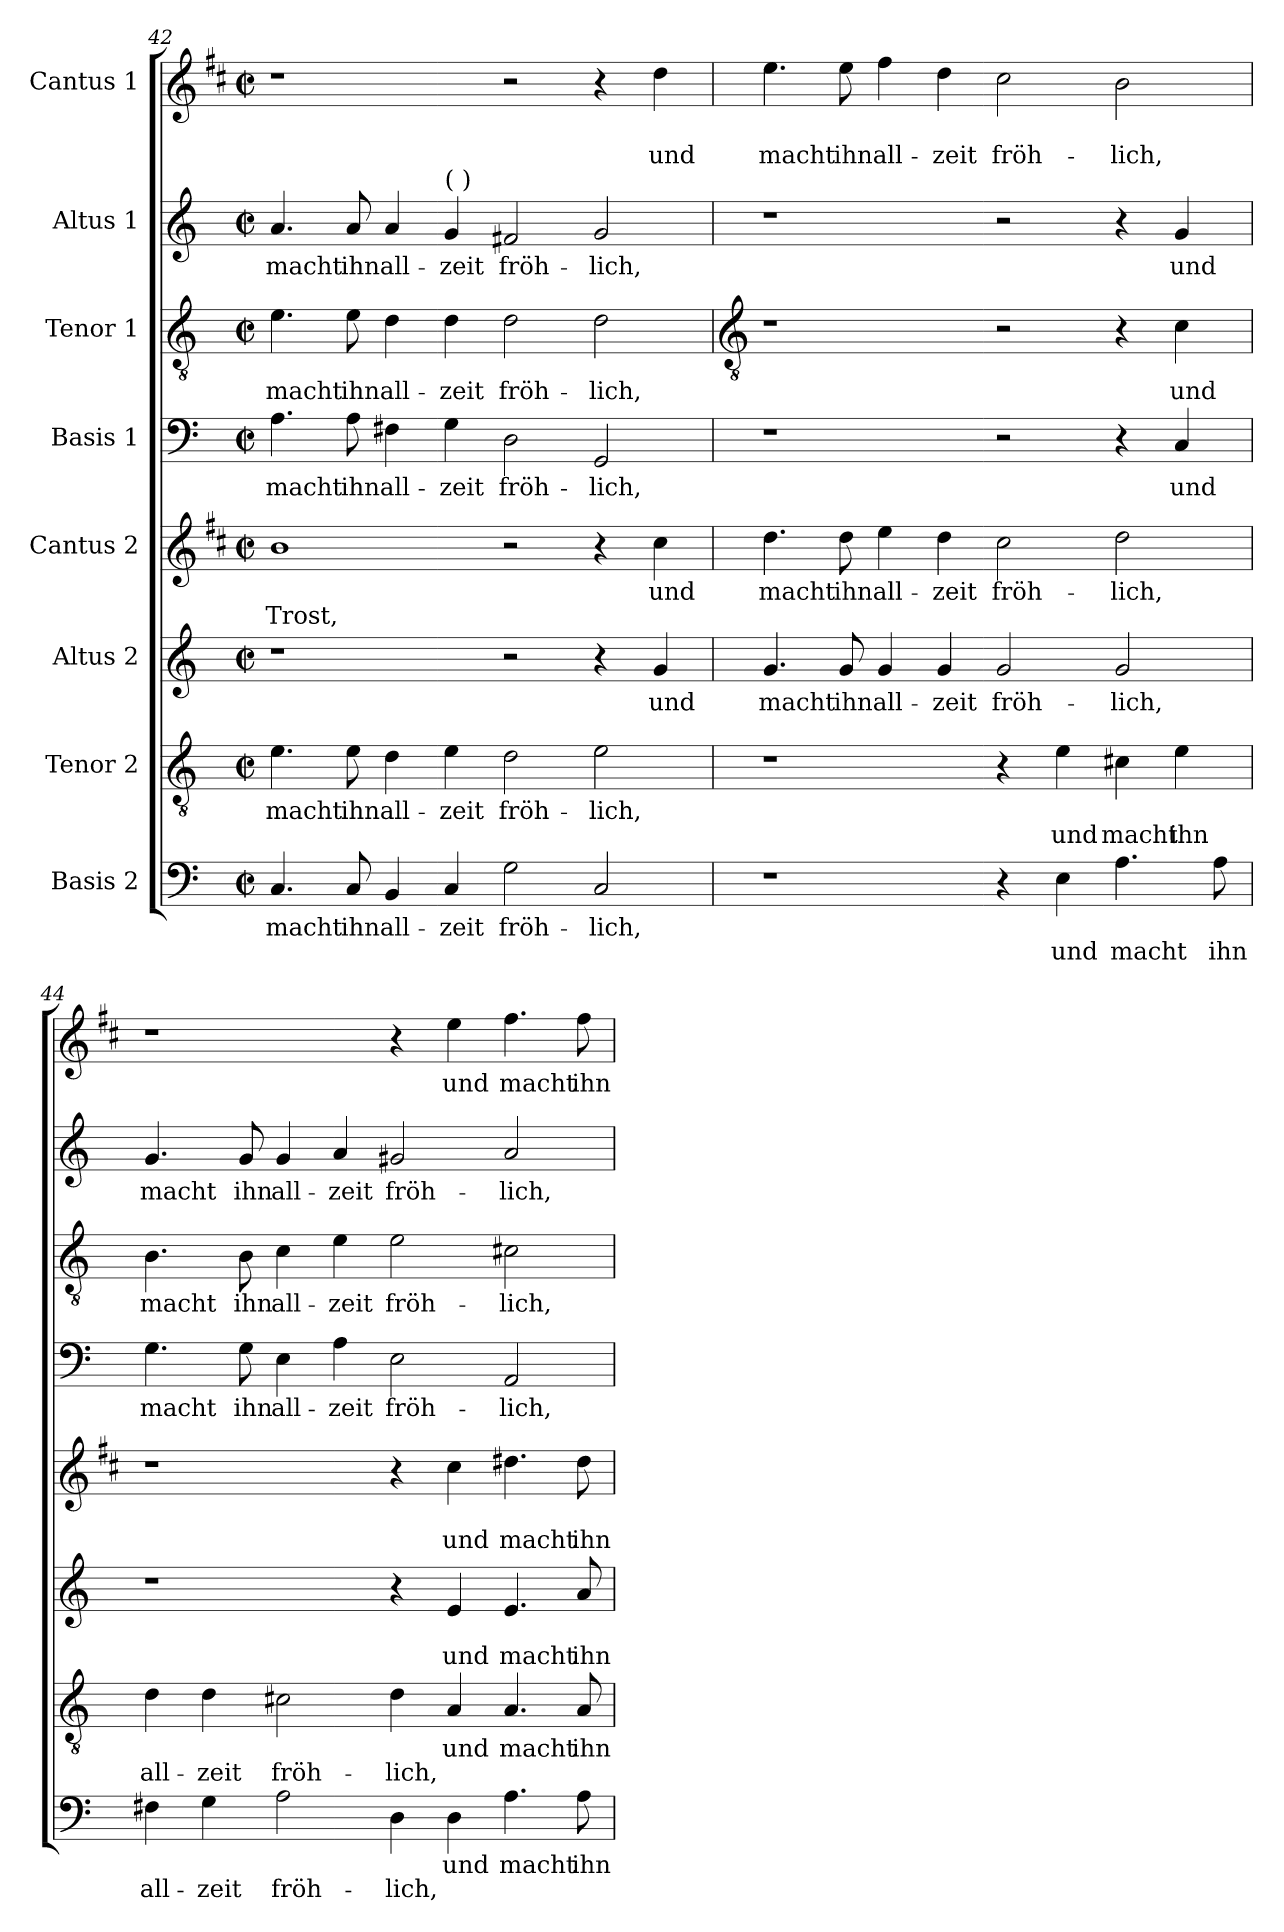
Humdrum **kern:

**kern	**text	**text	**kern	**text	**text	**kern	**text	**text	**kern	**text	**text	**kern	**text	**kern	**text	**kern	**text	**kern	**text	**text
*part8	*part8	*part8	*part7	*part7	*part7	*part6	*part6	*part6	*part5	*part5	*part5	*part4	*part4	*part3	*part3	*part2	*part2	*part1	*part1	*part1
*staff8	*staff8	*staff8	*staff7	*staff7	*staff7	*staff6	*staff6	*staff6	*staff5	*staff5	*staff5	*staff4	*staff4	*staff3	*staff3	*staff2	*staff2	*staff1	*staff1	*staff1
*I"Basis 2	*	*	*I"Tenor 2	*	*	*I"Altus 2	*	*	*I"Cantus 2	*	*	*I"Basis 1	*	*I"Tenor 1	*	*I"Altus 1	*	*I"Cantus 1	*	*
!!LO:LB:g=z
*clefF4	*	*	*clefGv2	*	*	*clefG2	*	*	*clefG2	*	*	*clefF4	*	*clefGv2	*	*clefG2	*	*clefG2	*	*
*	*	*	*	*	*	*	*	*	*ITrd1c2	*	*	*	*	*	*	*	*	*ITrd1c2	*	*
*k[]	*	*	*k[]	*	*	*k[]	*	*	*k[]	*	*	*k[]	*	*k[]	*	*k[]	*	*k[]	*	*
*C:	*	*	*C:	*	*	*C:	*	*	*C:	*	*	*C:	*	*C:	*	*C:	*	*C:	*	*
*M4/2	*	*	*M4/2	*	*	*M4/2	*	*	*M4/2	*	*	*M4/2	*	*M4/2	*	*M4/2	*	*M4/2	*	*
*met(c|)	*	*	*met(c|)	*	*	*met(c|)	*	*	*met(c|)	*	*	*met(c|)	*	*met(c|)	*	*met(c|)	*	*met(c|)	*	*
=42	=42	=42	=42	=42	=42	=42	=42	=42	=42	=42	=42	=42	=42	=42	=42	=42	=42	=42	=42	=42
!	!LO:LY:b	!	!	!LO:LY:b	!	!	!	!	!	!	!LO:LY:b	!	!LO:LY:b	!	!LO:LY:b	!	!LO:LY:b	!	!	!
4.C	macht	.	4.e	macht	.	1r	.	.	1a	.	Trost,	4.A	macht	4.e	macht	4.a	macht	1r	.	.
!	!LO:LY:b	!	!	!LO:LY:b	!	!	!	!	!	!	!	!	!LO:LY:b	!	!LO:LY:b	!	!LO:LY:b	!	!	!
8C	ihn	.	8e	ihn	.	.	.	.	.	.	.	8A	ihn	8e	ihn	8a	ihn	.	.	.
!	!LO:LY:b	!	!	!LO:LY:b	!	!	!	!	!	!	!	!	!LO:LY:b	!	!LO:LY:b	!	!LO:LY:b	!	!	!
4BB	all-	.	4d	all-	.	.	.	.	.	.	.	4F#X	all-	4d	all-	4a	all-	.	.	.
!	!	!	!	!	!	!	!	!	!	!	!	!	!	!	!	!LO:TX:a:t=(  )	!	!	!	!
!	!LO:LY:b	!	!	!LO:LY:b	!	!	!	!	!	!	!	!	!LO:LY:b	!	!LO:LY:b	!	!LO:LY:b	!	!	!
4C	-zeit	.	4e	-zeit	.	.	.	.	.	.	.	4G	-zeit	4d	-zeit	4g	-zeit	.	.	.
!	!LO:LY:b	!	!	!LO:LY:b	!	!	!	!	!	!	!	!	!LO:LY:b	!	!LO:LY:b	!	!LO:LY:b	!	!	!
2G	fröh-	.	2d	fröh-	.	2r	.	.	2r	.	.	2D	fröh-	2d	fröh-	2f#X	fröh-	2r	.	.
!	!LO:LY:b	!	!	!LO:LY:b	!	!	!	!	!	!	!	!	!LO:LY:b	!	!LO:LY:b	!	!LO:LY:b	!	!	!
2C	-lich,	.	2e	-lich,	.	4r	.	.	4r	.	.	2GG	-lich,	2d	-lich,	2g	-lich,	4r	.	.
!	!	!	!	!	!	!	!LO:LY:b	!	!	!LO:LY:b	!	!	!	!	!	!	!	!	!	!LO:LY:b
.	.	.	.	.	.	4g	und	.	4b	und	.	.	.	.	.	.	.	4cc	.	und
!!LO:LB:g=z
=43	=43	=43	=43	=43	=43	=43	=43	=43	=43	=43	=43	=43	=43	=43	=43	=43	=43	=43	=43	=43
*	*	*	*	*	*	*	*	*	*	*	*	*	*	*clefGv2	*	*	*	*	*	*
!	!	!	!	!	!	!	!LO:LY:b	!	!	!LO:LY:b	!	!	!	!	!	!	!	!	!	!LO:LY:b
1r	.	.	1r	.	.	4.g	macht	.	4.cc	macht	.	1r	.	1r	.	1r	.	4.dd	.	macht
!	!	!	!	!	!	!	!LO:LY:b	!	!	!LO:LY:b	!	!	!	!	!	!	!	!	!	!LO:LY:b
.	.	.	.	.	.	8g	ihn	.	8cc	ihn	.	.	.	.	.	.	.	8dd	.	ihn
!	!	!	!	!	!	!	!LO:LY:b	!	!	!LO:LY:b	!	!	!	!	!	!	!	!	!	!LO:LY:b
.	.	.	.	.	.	4g	all-	.	4dd	all-	.	.	.	.	.	.	.	4ee	.	all-
!	!	!	!	!	!	!	!LO:LY:b	!	!	!LO:LY:b	!	!	!	!	!	!	!	!	!	!LO:LY:b
.	.	.	.	.	.	4g	-zeit	.	4cc	-zeit	.	.	.	.	.	.	.	4cc	.	-zeit
!	!	!	!	!	!	!	!LO:LY:b	!	!	!LO:LY:b	!	!	!	!	!	!	!	!	!	!LO:LY:b
4r	.	.	4r	.	.	2g	fröh-	.	2b	fröh-	.	2r	.	2r	.	2r	.	2b	.	fröh-
!	!	!LO:LY:b	!	!	!LO:LY:b	!	!	!	!	!	!	!	!	!	!	!	!	!	!	!
4E	.	und	4e	.	und	.	.	.	.	.	.	.	.	.	.	.	.	.	.	.
!	!	!LO:LY:b	!	!	!LO:LY:b	!	!LO:LY:b	!	!	!LO:LY:b	!	!	!	!	!	!	!	!	!	!LO:LY:b
4.A	.	macht	4c#X	.	macht	2g	-lich,	.	2cc	-lich,	.	4r	.	4r	.	4r	.	2a	.	-lich,
!	!	!	!	!	!LO:LY:b	!	!	!	!	!	!	!	!LO:LY:b	!	!LO:LY:b	!	!LO:LY:b	!	!	!
.	.	.	4e	.	ihn	.	.	.	.	.	.	4C	und	4c	und	4g	und	.	.	.
!	!	!LO:LY:b	!	!	!	!	!	!	!	!	!	!	!	!	!	!	!	!	!	!
8A	.	ihn	.	.	.	.	.	.	.	.	.	.	.	.	.	.	.	.	.	.
=44	=44	=44	=44	=44	=44	=44	=44	=44	=44	=44	=44	=44	=44	=44	=44	=44	=44	=44	=44	=44
!	!	!LO:LY:b	!	!	!LO:LY:b	!	!	!	!	!	!	!	!LO:LY:b	!	!LO:LY:b	!	!LO:LY:b	!	!	!
4F#X	.	all-	4d	.	all-	1r	.	.	1r	.	.	4.G	macht	4.B	macht	4.g	macht	1r	.	.
!	!	!LO:LY:b	!	!	!LO:LY:b	!	!	!	!	!	!	!	!	!	!	!	!	!	!	!
4G	.	-zeit	4d	.	-zeit	.	.	.	.	.	.	.	.	.	.	.	.	.	.	.
!	!	!	!	!	!	!	!	!	!	!	!	!	!LO:LY:b	!	!LO:LY:b	!	!LO:LY:b	!	!	!
.	.	.	.	.	.	.	.	.	.	.	.	8G	ihn	8B	ihn	8g	ihn	.	.	.
!	!	!LO:LY:b	!	!	!LO:LY:b	!	!	!	!	!	!	!	!LO:LY:b	!	!LO:LY:b	!	!LO:LY:b	!	!	!
2A	.	fröh-	2c#X	.	fröh-	.	.	.	.	.	.	4E	all-	4c	all-	4g	all-	.	.	.
!	!	!	!	!	!	!	!	!	!	!	!	!	!LO:LY:b	!	!LO:LY:b	!	!LO:LY:b	!	!	!
.	.	.	.	.	.	.	.	.	.	.	.	4A	-zeit	4e	-zeit	4a	-zeit	.	.	.
!	!	!LO:LY:b	!	!	!LO:LY:b	!	!	!	!	!	!	!	!LO:LY:b	!	!LO:LY:b	!	!LO:LY:b	!	!	!
4D	.	-lich,	4d	.	-lich,	4r	.	.	4r	.	.	2E	fröh-	2e	fröh-	2g#X	fröh-	4r	.	.
!	!LO:LY:b	!	!	!LO:LY:b	!	!	!	!LO:LY:b	!	!	!LO:LY:b	!	!	!	!	!	!	!	!LO:LY:b	!
4D	und	.	4A	und	.	4e	.	und	4b	.	und	.	.	.	.	.	.	4dd	und	.
!	!LO:LY:b	!	!	!LO:LY:b	!	!	!	!LO:LY:b	!	!	!LO:LY:b	!	!LO:LY:b	!	!LO:LY:b	!	!LO:LY:b	!	!LO:LY:b	!
4.A	macht	.	4.A	macht	.	4.e	.	macht	4.cc#X	.	macht	2AA	-lich,	2c#X	-lich,	2a	-lich,	4.ee	macht	.
!	!LO:LY:b	!	!	!LO:LY:b	!	!	!	!LO:LY:b	!	!	!LO:LY:b	!	!	!	!	!	!	!	!LO:LY:b	!
8A	ihn	.	8A	ihn	.	8a	.	ihn	8cc#	.	ihn	.	.	.	.	.	.	8ee	ihn	.
=	=	=	=	=	=	=	=	=	=	=	=	=	=	=	=	=	=	=	=	=
*-	*-	*-	*-	*-	*-	*-	*-	*-	*-	*-	*-	*-	*-	*-	*-	*-	*-	*-	*-	*-
